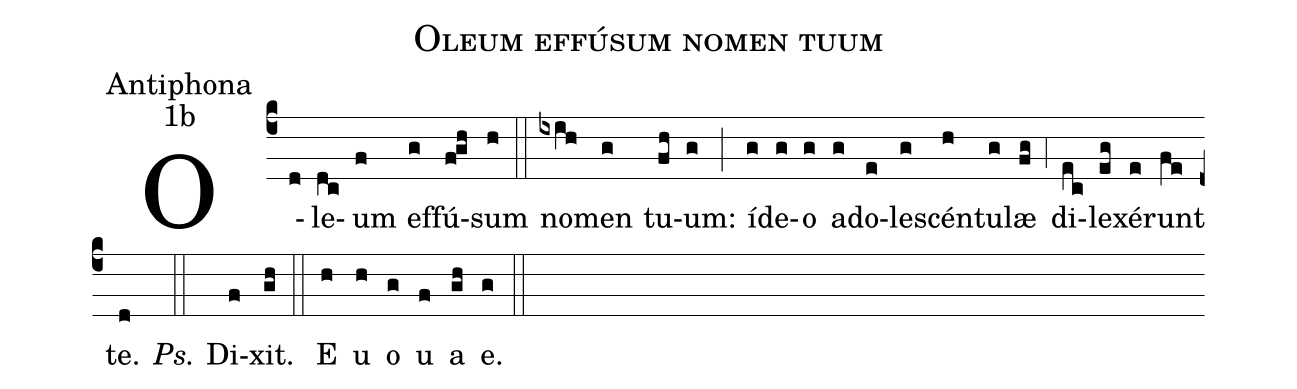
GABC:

name: Oleum effúsum nomen tuum;
office-part: Antiphona;
mode: 1b;
%%
(c4) O(d)le(dc)um(f) ef(g)fú(f!gh)sum(h) (::) no(ixih)men(g) tu(fh)um:(g) (;) í(g)de(g)o(g) a(g)do(e)le(g)scén(h)tu(g)læ(fg) (;4) di(ec)le(eg)xé(e)runt(fe) te.(d) (::)
<i>Ps.</i> D{i}(f)xit.(gh) (::)
<eu> E(h) u(h) o(g) u(f) a(gh) e.(g) </eu>(::)
